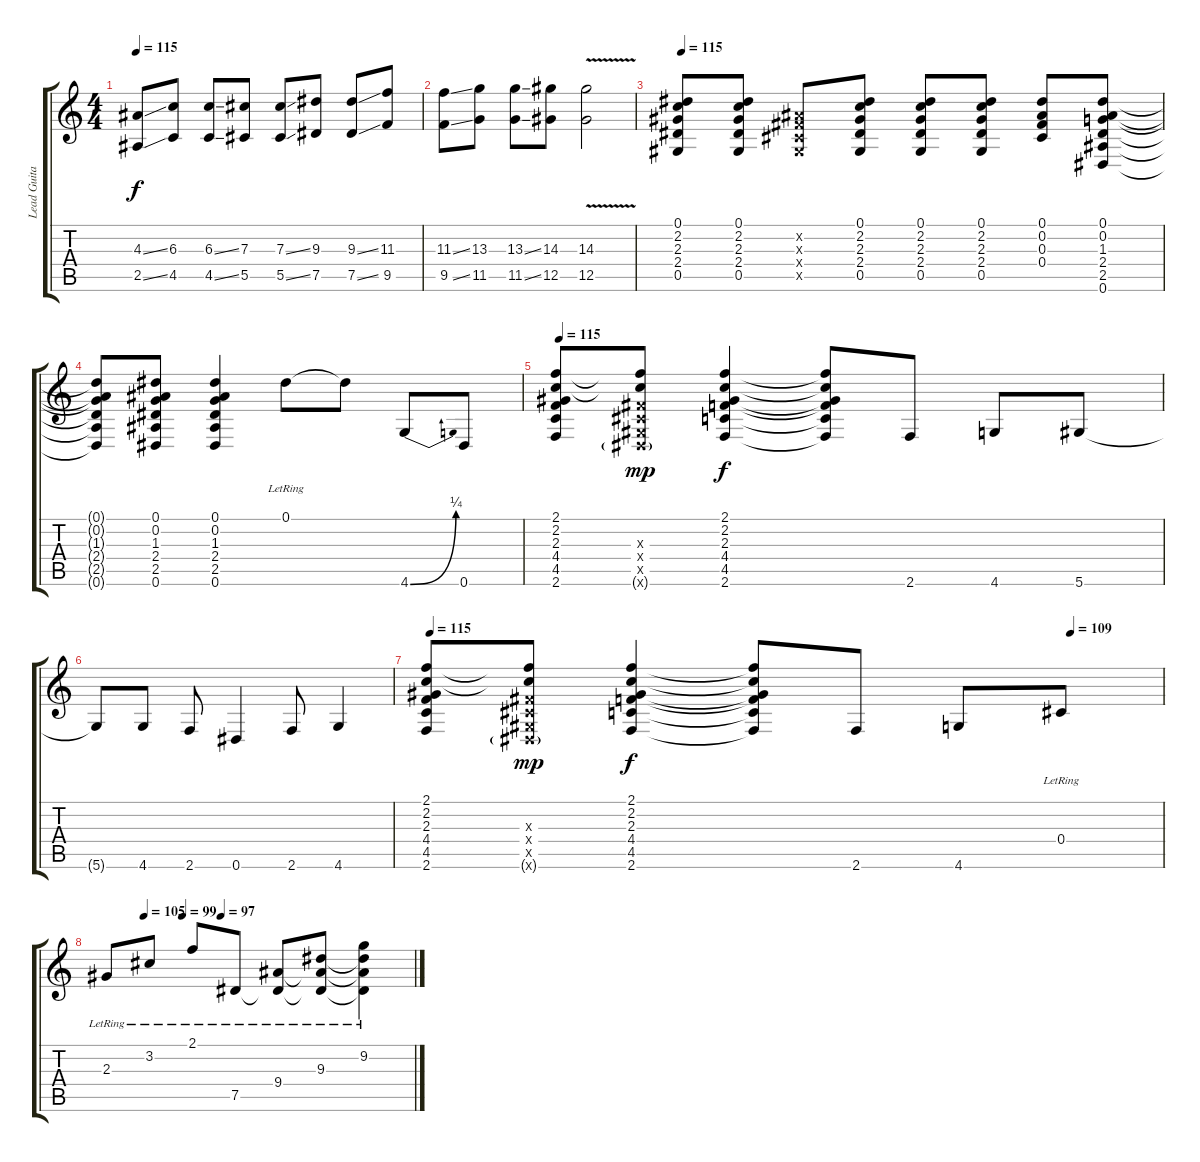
\track ("Lead Guitar (12 strings)" "Lead Guita") {instrument acousticguitarsteel}
\staff {score tabs}
\tuning (Eb4 Bb3 Gb3 Db3 Ab2 Eb2) {hide}
\ts (4 4)
\tempo 115
\clef g2
\ks c
(4.3{ss} 2.5{ss}).8{dy f} (6.3 4.5).8 (6.3{ss} 4.5{ss}).8 (7.3 5.5).8 (7.3{ss} 5.5{ss}).8 (9.3 7.5).8 (9.3{ss} 7.5{ss}).8 (11.3 9.5).8 |
(11.3{ss} 9.5{ss}).8 (13.3 11.5).8 (13.3{ss} 11.5{ss}).8 (14.3 12.5).8 (14.3{v} 12.5{v}).2 |
\tempo 115
(0.1 2.2 2.3 2.4 0.5).8 (0.1 2.2 2.3 2.4 0.5).8 (0.2{x} 0.3{x} 0.4{x} 0.5{x}).8 (0.1 2.2 2.3 2.4 0.5).8 (0.1 2.2 2.3 2.4 0.5).8 (0.1 2.2 2.3 2.4 0.5).8 (0.1 0.2 0.3 0.4).8 (0.1 0.2 1.3 2.4 2.5 0.6).8 |
(0.1{t} 0.2{t} 1.3{t} 2.4{t} 2.5{t} 0.6{t}).8 (0.1 0.2 1.3 2.4 2.5 0.6).8 (0.1 0.2 1.3 2.4 2.5 0.6).4 0.1{lr}.8 0.1{t}.8 4.6{be (bend 0 0 60 1)}.8 0.6.8 |
\tempo 115
(2.1 2.2 2.3 4.4 4.5 2.6).8 (2.1{t} 2.2{t} 0.3{x} 0.4{x} 0.5{x} 0.6{g x}).8{dy mp} (2.1 2.2 2.3 4.4 4.5 2.6).4{dy f} (2.1{t} 2.2{t} 2.3{t} 4.4{t} 4.5{t} 2.6{t}).8 2.6.8 4.6.8 5.6.8 |
5.6{t}.8 4.6.8 2.6.8 0.6.4 2.6.8 4.6.4 |
\tempo 115
\tempo (109 0.875)
(2.1 2.2 2.3 4.4 4.5 2.6).8 (2.1{t} 2.2{t} 0.3{x} 0.4{x} 0.5{x} 0.6{g x}).8{dy mp} (2.1 2.2 2.3 4.4 4.5 2.6).4{dy f} (2.1{t} 2.2{t} 2.3{t} 4.4{t} 4.5{t} 2.6{t}).8 2.6.8 4.6.8 0.4{lr}.8 |
\tempo (105 0.125)
\tempo (99 0.25)
\tempo (97 0.375)
2.3{lr}.8 3.2{lr}.8 2.1{lr}.8 7.5{lr}.8 (9.4{lr} 7.5{t}).8 (9.3{lr} 9.4{t} 7.5{t}).8 (9.2{lr} 9.3{t} 9.4{t} 7.5{t}).4
